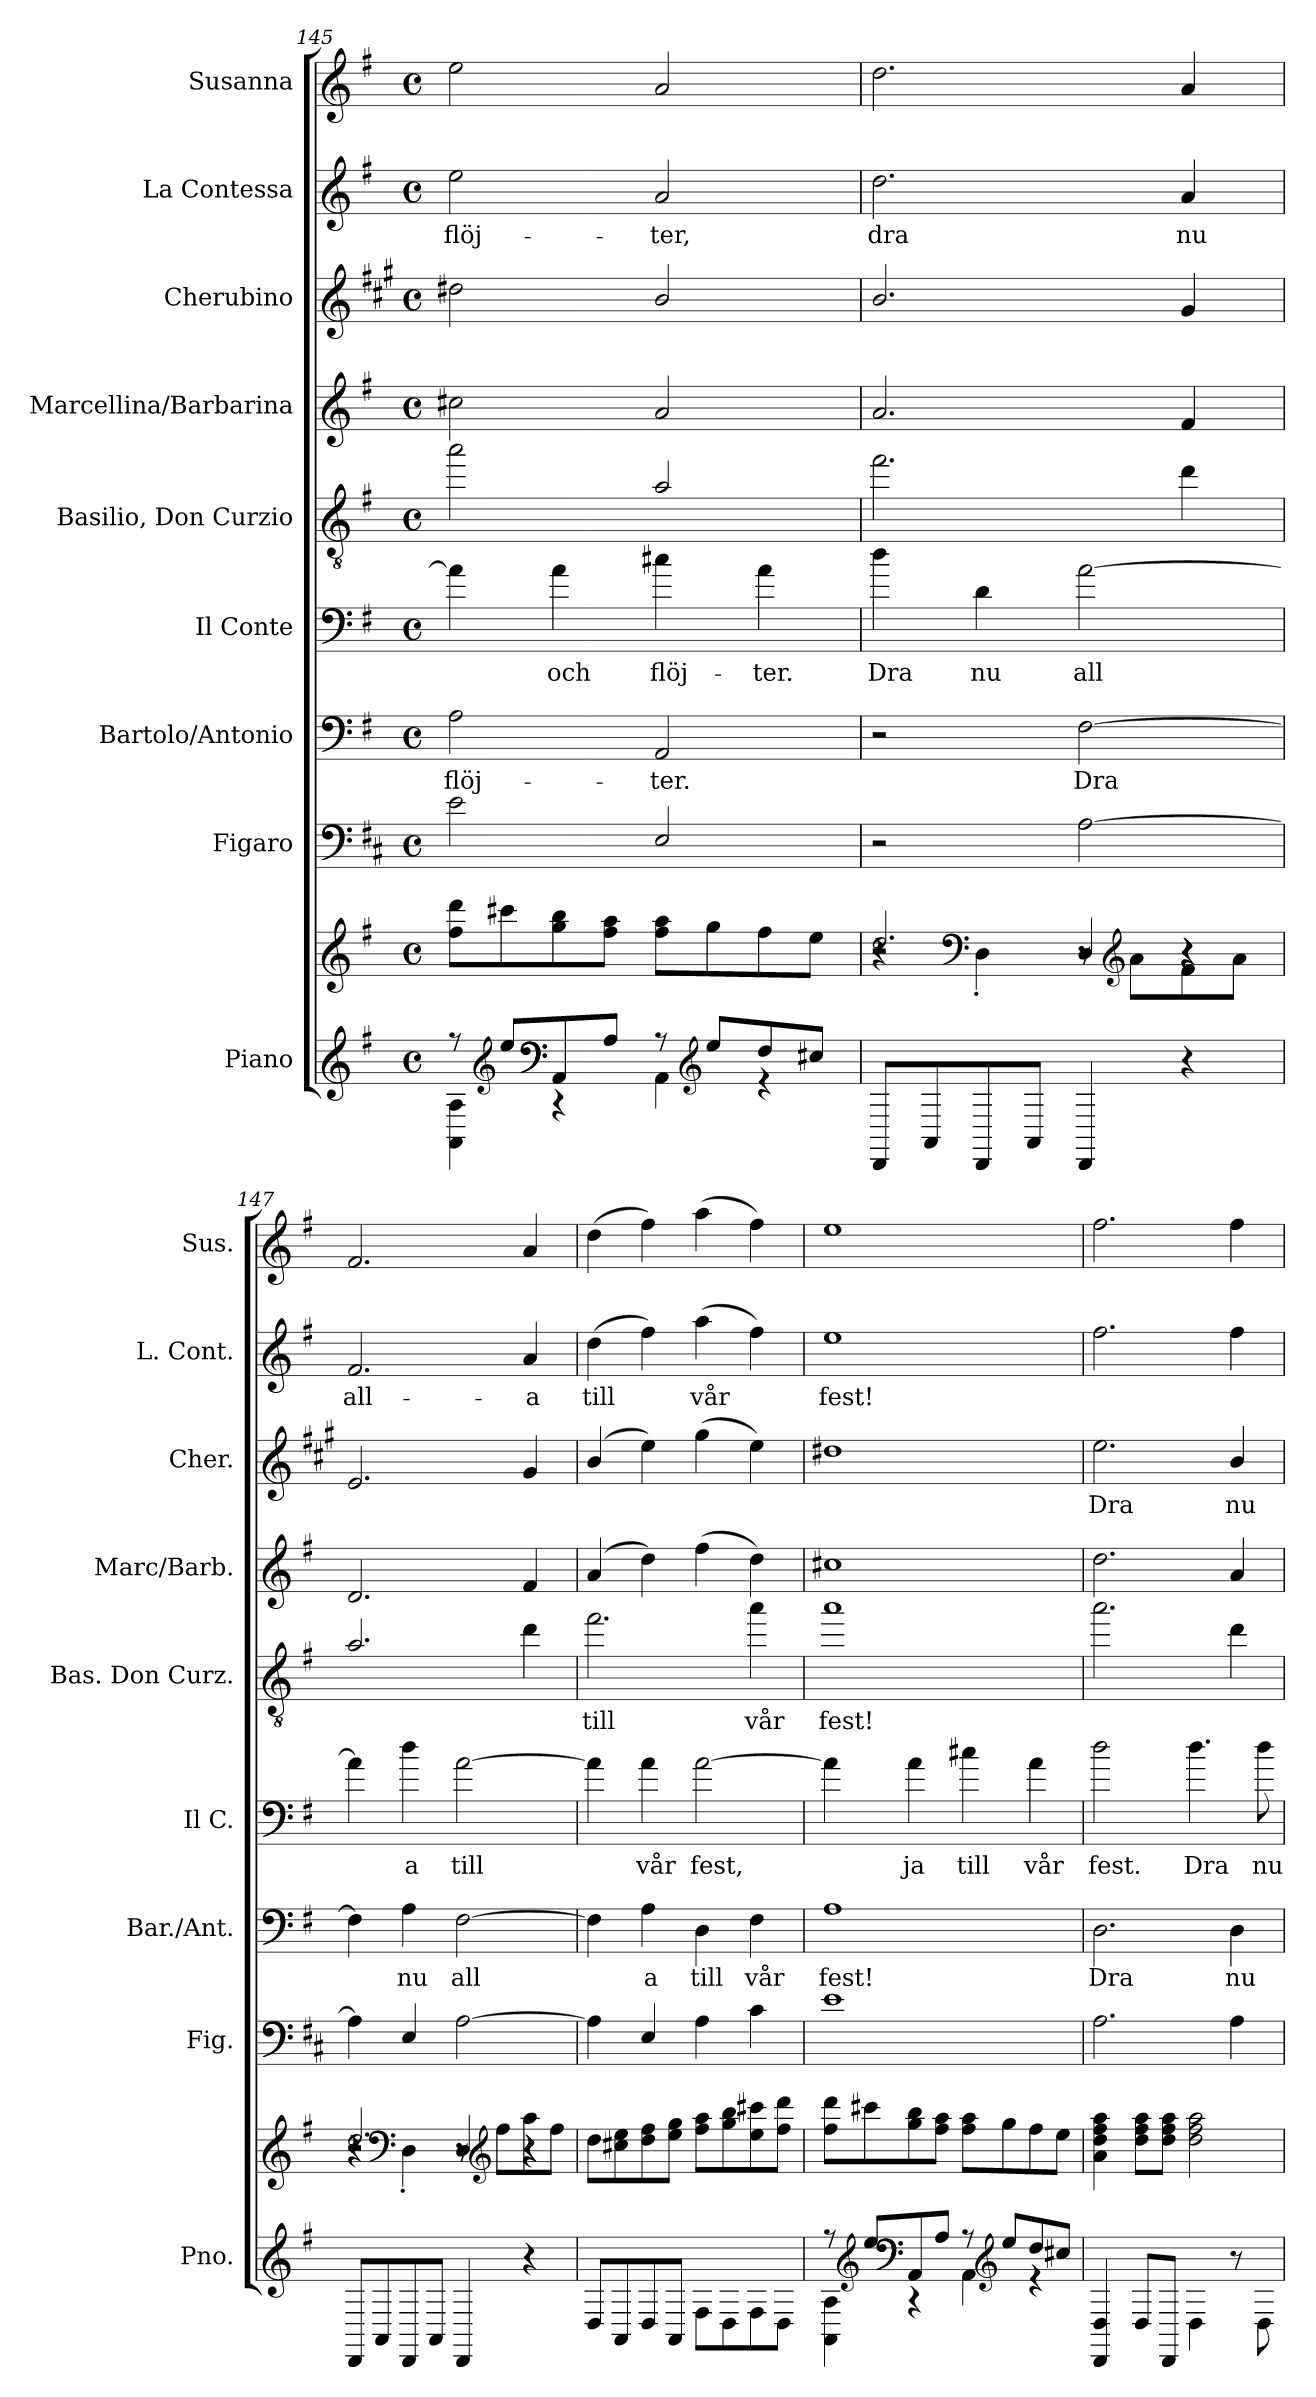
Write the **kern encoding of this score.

**kern	**kern	**kern	**kern	**text	**kern	**text	**kern	**text	**kern	**kern	**text	**kern	**text	**kern
*part9	*part9	*part8	*part7	*part7	*part6	*part6	*part5	*part5	*part4	*part3	*part3	*part2	*part2	*part1
*staff10	*staff9	*staff8	*staff7	*staff7	*staff6	*staff6	*staff5	*staff5	*staff4	*staff3	*staff3	*staff2	*staff2	*staff1
*I"Piano	*	*I"Figaro	*I"Bartolo/Antonio	*	*I"Il Conte	*	*I"Basilio, Don Curzio	*	*I"Marcellina/Barbarina	*I"Cherubino	*	*I"La Contessa	*	*I"Susanna
*I'Pno.	*	*I'Fig.	*I'Bar./Ant.	*	*I'Il C.	*	*I'Bas. Don Curz.	*	*I'Marc/Barb.	*I'Cher.	*	*I'L. Cont.	*	*I'Sus.
!!LO:PB:g=z
*clefG2	*clefG2	*clefF4	*clefF4	*	*clefF4	*	*clefGv2	*	*clefG2	*clefG2	*	*clefG2	*	*clefG2
*	*	*ITrd4c7	*	*	*ITrd8c14	*	*ITrd8c14	*	*	*ITrd1c2	*	*	*	*
*k[f#]	*k[f#]	*k[f#]	*k[f#]	*	*k[f#]	*	*k[f#]	*	*k[f#]	*k[f#]	*	*k[f#]	*	*k[f#]
*M4/4	*M4/4	*M4/4	*M4/4	*	*M4/4	*	*M4/4	*	*M4/4	*M4/4	*	*M4/4	*	*M4/4
*met(c)	*met(c)	*met(c)	*met(c)	*	*met(c)	*	*met(c)	*	*met(c)	*met(c)	*	*met(c)	*	*met(c)
=145	=145	=145	=145	=145	=145	=145	=145	=145	=145	=145	=145	=145	=145	=145
*^	*	*	*	*	*	*	*	*	*	*	*	*	*	*
!	!	!	!	!	!LO:LY:b	!	!	!	!	!	!	!	!	!LO:LY:b	!
8r	4AA\ 4A\	8ff#\ 8ddd\L	2A\	2A\	flöj-	4A\]	.	2a\	.	2cc#X\	2cc#X\	.	2ee\	flöj-	2ee\
*clefG2	*	*	*	*	*	*	*	*	*	*	*	*	*	*	*
8ee/L	.	8ccc#X\	.	.	.	.	.	.	.	.	.	.	.	.	.
*clefF4	*	*	*	*	*	*	*	*	*	*	*	*	*	*	*
!	!	!	!	!	!	!	!LO:LY:b	!	!	!	!	!	!	!	!
8AA/	4r	8gg\ 8bb\	.	.	.	4A\	och	.	.	.	.	.	.	.	.
8A/J	.	8ff#\ 8aa\J	.	.	.	.	.	.	.	.	.	.	.	.	.
!	!	!	!	!	!LO:LY:b	!	!LO:LY:b	!	!	!	!	!	!	!LO:LY:b	!
8r	4AA\	8ff#\ 8aa\L	2AA/	2AA/	-ter.	4c#X\	flöj-	2A/	.	2a/	2a/	.	2a/	-ter,	2a/
*clefG2	*	*	*	*	*	*	*	*	*	*	*	*	*	*	*
8ee/L	.	8gg\	.	.	.	.	.	.	.	.	.	.	.	.	.
!	!	!	!	!	!	!	!LO:LY:b	!	!	!	!	!	!	!	!
8dd/	4r	8ff#\	.	.	.	4A\	-ter.	.	.	.	.	.	.	.	.
8cc#X/J	.	8ee\J	.	.	.	.	.	.	.	.	.	.	.	.	.
*v	*v	*	*	*	*	*	*	*	*	*	*	*	*	*	*
=146	=146	=146	=146	=146	=146	=146	=146	=146	=146	=146	=146	=146	=146	=146
*	*^	*	*	*	*	*	*	*	*	*	*	*	*	*
*	*	*^	*	*	*	*	*	*	*	*	*	*	*	*	*
!	!	!	!	!	!	!	!	!LO:LY:b	!	!	!	!	!	!	!LO:LY:b	!
8DD/L	2.dd/	4r	2r	2r	2r	.	4d\	Dra	2.f#\	.	2.a/	2.a/	.	2.dd\	dra	2.dd\
8AA/	.	.	.	.	.	.	.	.	.	.	.	.	.	.	.	.
*	*clefF4	*	*	*	*	*	*	*	*	*	*	*	*	*	*	*
!	!	!	!	!	!	!	!	!LO:LY:b	!	!	!	!	!	!	!	!
8DD/	.	4D'\	.	.	.	.	4D\	nu	.	.	.	.	.	.	.	.
8AA/J	.	.	.	.	.	.	.	.	.	.	.	.	.	.	.	.
!	!	!	!	!	!	!LO:LY:b	!	!LO:LY:b	!	!	!	!	!	!	!	!
4DD/	.	8r	4D/	[2D\	[2F#\	Dra	[2A\	all	.	.	.	.	.	.	.	.
*	*clefG2	*	*	*	*	*	*	*	*	*	*	*	*	*	*	*
.	.	8a\L	.	.	.	.	.	.	.	.	.	.	.	.	.	.
!	!	!	!	!	!	!	!	!	!	!	!	!	!	!	!LO:LY:b	!
4r	4r	8f#\	4r	.	.	.	.	.	4d\	.	4f#/	4f#/	.	4a/	nu	4a/
.	.	8a\J	.	.	.	.	.	.	.	.	.	.	.	.	.	.
=147	=147	=147	=147	=147	=147	=147	=147	=147	=147	=147	=147	=147	=147	=147	=147	=147
!	!	!	!	!	!	!	!	!	!	!	!	!	!	!	!LO:LY:b	!
8DD/L	2.dd/	4r	2r	4D\]	4F#\]	.	4A\]	.	2.A/	.	2.d/	2.d/	.	2.f#/	all-	2.f#/
8AA/	.	.	.	.	.	.	.	.	.	.	.	.	.	.	.	.
*	*clefF4	*	*	*	*	*	*	*	*	*	*	*	*	*	*	*
!	!	!	!	!	!	!LO:LY:b	!	!LO:LY:b	!	!	!	!	!	!	!	!
8DD/	.	4D'\	.	4AA/	4A\	nu	4d\	a	.	.	.	.	.	.	.	.
8AA/J	.	.	.	.	.	.	.	.	.	.	.	.	.	.	.	.
!	!	!	!	!	!	!LO:LY:b	!	!LO:LY:b	!	!	!	!	!	!	!	!
4DD/	.	8r	4D/	[2D\	[2F#\	all	[2A\	till	.	.	.	.	.	.	.	.
*	*clefG2	*	*	*	*	*	*	*	*	*	*	*	*	*	*	*
.	.	8ff#\L	.	.	.	.	.	.	.	.	.	.	.	.	.	.
!	!	!	!	!	!	!	!	!	!	!	!	!	!	!	!LO:LY:b	!
4r	4r	8aa\	4r	.	.	.	.	.	4d\	.	4f#/	4f#/	.	4a/	-a	4a/
.	.	8ff#\J	.	.	.	.	.	.	.	.	.	.	.	.	.	.
*	*	*v	*v	*	*	*	*	*	*	*	*	*	*	*	*	*
!!LO:PB:g=z
=148	=148	=148	=148	=148	=148	=148	=148	=148	=148	=148	=148	=148	=148	=148	=148
!	!	!	!	!	!	!	!	!	!LO:LY:b	!	!	!	!	!LO:LY:b	!
*	*v	*v	*	*	*	*	*	*	*	*	*	*	*	*	*
8D/L	8dd\L	4D\]	4F#\]	.	4A\]	.	2.f#\	till	(>4a/	(>4a/	.	(>4dd\	till	(>4dd\
8AA/	8cc#X\ 8ee\	.	.	.	.	.	.	.	.	.	.	.	.	.
!	!	!	!	!LO:LY:b	!	!LO:LY:b	!	!	!	!	!	!	!	!
8D/	8dd\ 8ff#\	4AA/	4A\	a	4A\	vår	.	.	4dd\)	4dd\)	.	4ff#\)	.	4ff#\)
8AA/J	8ee\ 8gg\J	.	.	.	.	.	.	.	.	.	.	.	.	.
!	!	!	!	!LO:LY:b	!	!LO:LY:b	!	!	!	!	!	!	!LO:LY:b	!
8F#\L	8ff#\ 8aa\L	4D\	4D\	till	[2A\	fest,	.	.	(>4ff#\	(>4ff#\	.	(>4aa\	vår	(>4aa\
8D\	8gg\ 8bb\	.	.	.	.	.	.	.	.	.	.	.	.	.
!	!	!	!	!LO:LY:b	!	!	!	!LO:LY:b	!	!	!	!	!	!
8F#\	8ee\ 8ccc#X\	4F#\	4F#\	vår	.	.	4a\	vår	4dd\)	4dd\)	.	4ff#\)	.	4ff#\)
8D\J	8ff#\ 8ddd\J	.	.	.	.	.	.	.	.	.	.	.	.	.
=149	=149	=149	=149	=149	=149	=149	=149	=149	=149	=149	=149	=149	=149	=149
*^	*	*	*	*	*	*	*	*	*	*	*	*	*	*
!	!	!	!	!	!LO:LY:b	!	!	!	!LO:LY:b	!	!	!	!	!LO:LY:b	!
8r	4AA\ 4A\	8ff#\ 8ddd\L	1A	1A	fest!	4A\]	.	1a	fest!	1cc#X	1cc#X	.	1ee	fest!	1ee
*clefG2	*	*	*	*	*	*	*	*	*	*	*	*	*	*	*
8ee/L	.	8ccc#X\	.	.	.	.	.	.	.	.	.	.	.	.	.
*clefF4	*	*	*	*	*	*	*	*	*	*	*	*	*	*	*
!	!	!	!	!	!	!	!LO:LY:b	!	!	!	!	!	!	!	!
8AA/	4r	8gg\ 8bb\	.	.	.	4A\	ja	.	.	.	.	.	.	.	.
8A/J	.	8ff#\ 8aa\J	.	.	.	.	.	.	.	.	.	.	.	.	.
!	!	!	!	!	!	!	!LO:LY:b	!	!	!	!	!	!	!	!
8r	4AA\	8ff#\ 8aa\L	.	.	.	4c#X\	till	.	.	.	.	.	.	.	.
*clefG2	*	*	*	*	*	*	*	*	*	*	*	*	*	*	*
8ee/L	.	8gg\	.	.	.	.	.	.	.	.	.	.	.	.	.
!	!	!	!	!	!	!	!LO:LY:b	!	!	!	!	!	!	!	!
8dd/	4r	8ff#\	.	.	.	4A\	vår	.	.	.	.	.	.	.	.
8cc#X/J	.	8ee\J	.	.	.	.	.	.	.	.	.	.	.	.	.
*v	*v	*	*	*	*	*	*	*	*	*	*	*	*	*	*
=150	=150	=150	=150	=150	=150	=150	=150	=150	=150	=150	=150	=150	=150	=150
!	!	!	!	!LO:LY:b	!	!LO:LY:b	!	!	!	!	!LO:LY:b	!	!	!
4DD/ 4D/	4a\ 4dd\ 4ff#\ 4aa\	2.D\	2.D\	Dra	2d\	fest.	2.a\	.	2.dd\	2.dd\	Dra	2.ff#\	.	2.ff#\
8D/L	8dd\ 8ff#\ 8aa\L	.	.	.	.	.	.	.	.	.	.	.	.	.
8DD/J	8dd\ 8ff#\ 8aa\J	.	.	.	.	.	.	.	.	.	.	.	.	.
!	!	!	!	!	!	!LO:LY:b	!	!	!	!	!	!	!	!
4D\	2dd\ 2ff#\ 2aa\	.	.	.	4.d\	Dra	.	.	.	.	.	.	.	.
!	!	!	!	!LO:LY:b	!	!	!	!	!	!	!LO:LY:b	!	!	!
8r	.	4D\	4D\	nu	.	.	4d\	.	4a/	4a/	nu	4ff#\	.	4ff#\
!	!	!	!	!	!	!LO:LY:b	!	!	!	!	!	!	!	!
8D\	.	.	.	.	8d\	nu	.	.	.	.	.	.	.	.
=	=	=	=	=	=	=	=	=	=	=	=	=	=	=
*-	*-	*-	*-	*-	*-	*-	*-	*-	*-	*-	*-	*-	*-	*-
